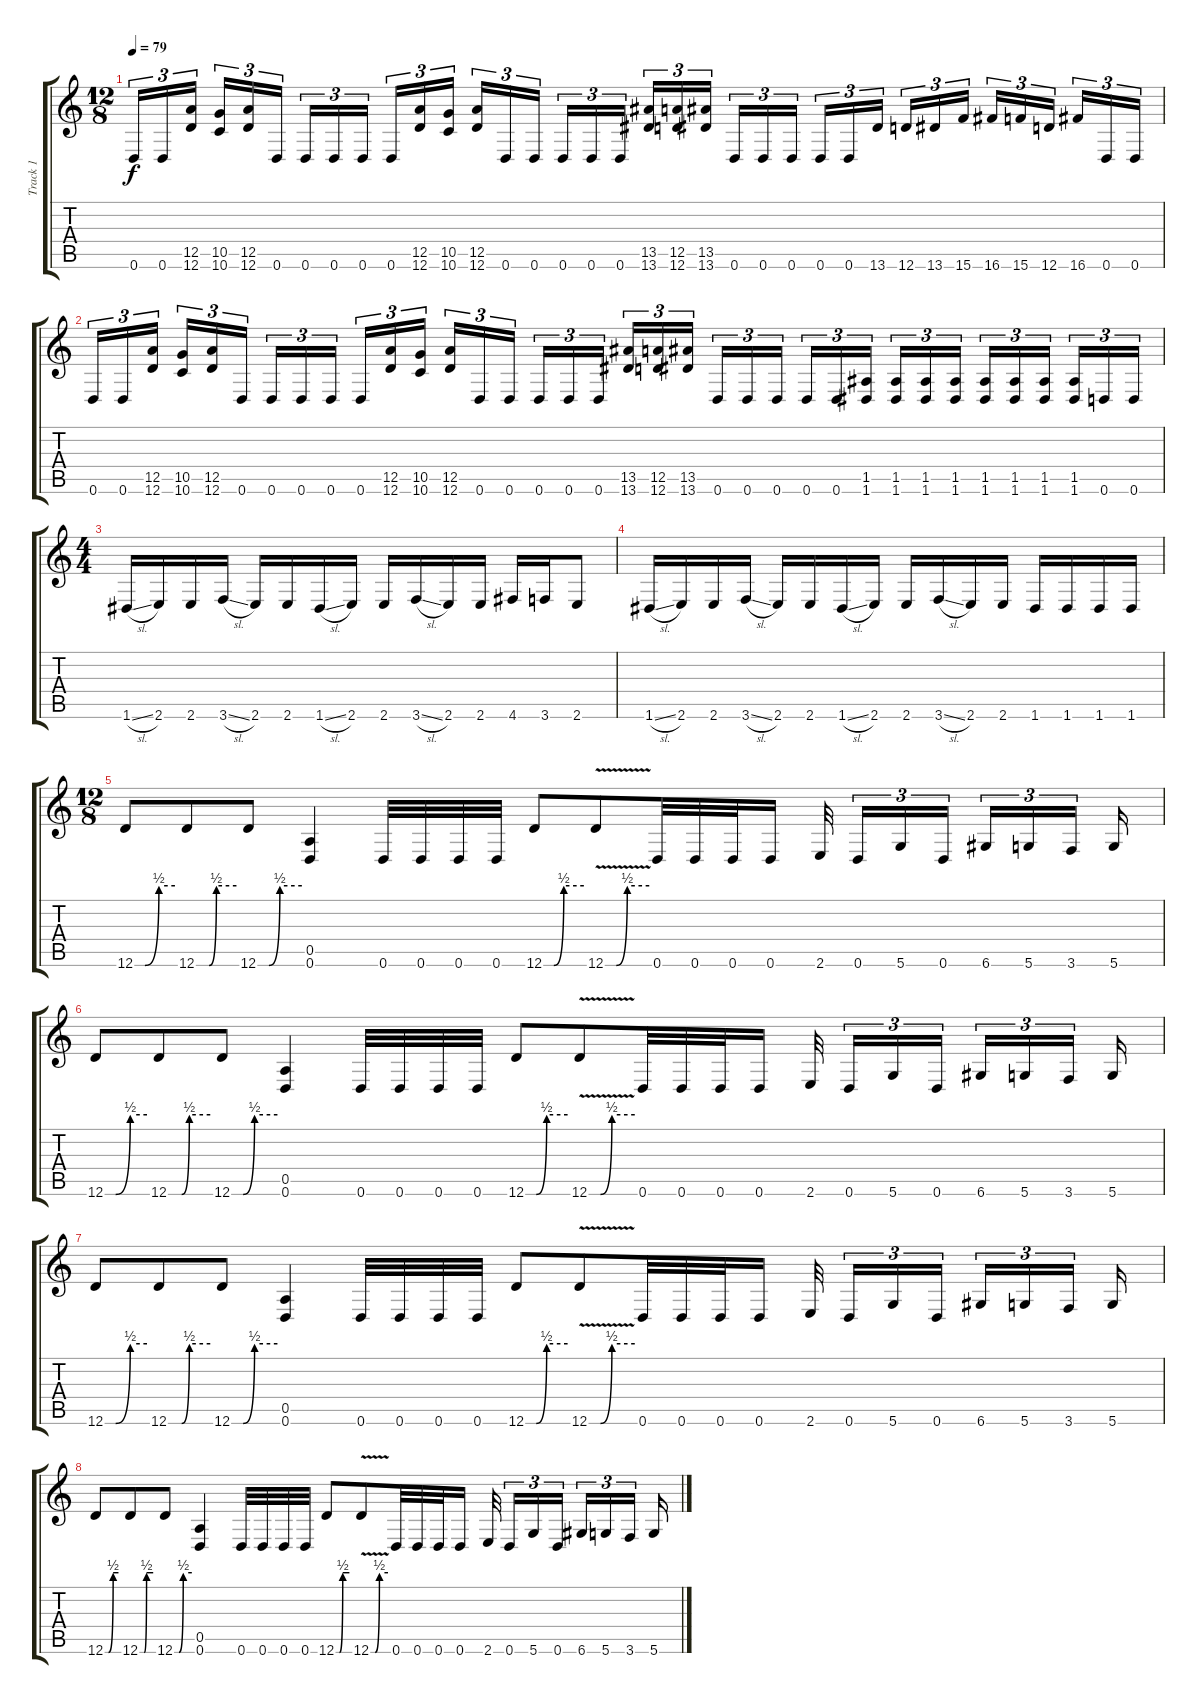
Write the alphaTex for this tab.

\track ("Track 1" "Track 1") {instrument distortionguitar}
\staff {score tabs}
\tuning (E4 B3 G3 D3 A2 D2) {hide}
\ts (12 8)
\tempo 79
\clef g2
\ks c
0.6.16{tu (3 2) dy f} 0.6.16{tu (3 2)} (12.5 12.6).16{tu (3 2) beam splitsecondary} (10.5 10.6).16{tu (3 2)} (12.5 12.6).16{tu (3 2)} 0.6.16{tu (3 2) beam splitsecondary} 0.6.16{tu (3 2)} 0.6.16{tu (3 2)} 0.6.16{tu (3 2)} 0.6.16{tu (3 2)} (12.5 12.6).16{tu (3 2)} (10.5 10.6).16{tu (3 2) beam splitsecondary} (12.5 12.6).16{tu (3 2)} 0.6.16{tu (3 2)} 0.6.16{tu (3 2) beam splitsecondary} 0.6.16{tu (3 2)} 0.6.16{tu (3 2)} 0.6.16{tu (3 2)} (13.5 13.6).16{tu (3 2)} (12.5 12.6).16{tu (3 2)} (13.5 13.6).16{tu (3 2) beam splitsecondary} 0.6.16{tu (3 2)} 0.6.16{tu (3 2)} 0.6.16{tu (3 2) beam splitsecondary} 0.6.16{tu (3 2)} 0.6.16{tu (3 2)} 13.6.16{tu (3 2)} 12.6.16{tu (3 2)} 13.6.16{tu (3 2)} 15.6.16{tu (3 2) beam splitsecondary} 16.6.16{tu (3 2)} 15.6.16{tu (3 2)} 12.6.16{tu (3 2) beam splitsecondary} 16.6.16{tu (3 2)} 0.6.16{tu (3 2)} 0.6.16{tu (3 2)} |
0.6.16{tu (3 2)} 0.6.16{tu (3 2)} (12.5 12.6).16{tu (3 2) beam splitsecondary} (10.5 10.6).16{tu (3 2)} (12.5 12.6).16{tu (3 2)} 0.6.16{tu (3 2) beam splitsecondary} 0.6.16{tu (3 2)} 0.6.16{tu (3 2)} 0.6.16{tu (3 2)} 0.6.16{tu (3 2)} (12.5 12.6).16{tu (3 2)} (10.5 10.6).16{tu (3 2) beam splitsecondary} (12.5 12.6).16{tu (3 2)} 0.6.16{tu (3 2)} 0.6.16{tu (3 2) beam splitsecondary} 0.6.16{tu (3 2)} 0.6.16{tu (3 2)} 0.6.16{tu (3 2)} (13.5 13.6).16{tu (3 2)} (12.5 12.6).16{tu (3 2)} (13.5 13.6).16{tu (3 2) beam splitsecondary} 0.6.16{tu (3 2)} 0.6.16{tu (3 2)} 0.6.16{tu (3 2) beam splitsecondary} 0.6.16{tu (3 2)} 0.6.16{tu (3 2)} (1.5 1.6).16{tu (3 2)} (1.5 1.6).16{tu (3 2)} (1.5 1.6).16{tu (3 2)} (1.5 1.6).16{tu (3 2) beam splitsecondary} (1.5 1.6).16{tu (3 2)} (1.5 1.6).16{tu (3 2)} (1.5 1.6).16{tu (3 2) beam splitsecondary} (1.5 1.6).16{tu (3 2)} 0.6.16{tu (3 2)} 0.6.16{tu (3 2)} |
\ts (4 4)
1.6{sl}.16 2.6.16 2.6.16 3.6{sl}.16 2.6.16 2.6.16 1.6{sl}.16 2.6.16 2.6.16 3.6{sl}.16 2.6.16 2.6.16 4.6.16 3.6.16 2.6.8 |
1.6{sl}.16 2.6.16 2.6.16 3.6{sl}.16 2.6.16 2.6.16 1.6{sl}.16 2.6.16 2.6.16 3.6{sl}.16 2.6.16 2.6.16 1.6.16 1.6.16 1.6.16 1.6.16 |
\ts (12 8)
12.6{be (custom 0 0 15 0 36 2 60 2)}.8 12.6{be (custom 0 0 15 0 19 0 30 2 60 2)}.8 12.6{be (custom 0 0 15 0 30 2 60 2)}.8 (0.5 0.6).4 0.6.32 0.6.32 0.6.32 0.6.32 12.6{be (custom 0 0 15 0 30 2 60 2)}.8 12.6{be (custom 0 0 15 0 30 2 60 2) v}.8 0.6.32 0.6.32 0.6.32 0.6.16 2.6.32{beam splitsecondary} 0.6.16{tu (3 2)} 5.6.16{tu (3 2)} 0.6.16{tu (3 2) beam splitsecondary} 6.6.16{tu (3 2)} 5.6.16{tu (3 2)} 3.6.16{tu (3 2) beam splitsecondary} 5.6.16 |
12.6{be (custom 0 0 15 0 36 2 60 2)}.8 12.6{be (custom 0 0 15 0 19 0 30 2 60 2)}.8 12.6{be (custom 0 0 15 0 30 2 60 2)}.8 (0.5 0.6).4 0.6.32 0.6.32 0.6.32 0.6.32 12.6{be (custom 0 0 15 0 30 2 60 2)}.8 12.6{be (custom 0 0 15 0 30 2 60 2) v}.8 0.6.32 0.6.32 0.6.32 0.6.16 2.6.32{beam splitsecondary} 0.6.16{tu (3 2)} 5.6.16{tu (3 2)} 0.6.16{tu (3 2) beam splitsecondary} 6.6.16{tu (3 2)} 5.6.16{tu (3 2)} 3.6.16{tu (3 2) beam splitsecondary} 5.6.16 |
12.6{be (custom 0 0 15 0 36 2 60 2)}.8 12.6{be (custom 0 0 15 0 19 0 30 2 60 2)}.8 12.6{be (custom 0 0 15 0 30 2 60 2)}.8 (0.5 0.6).4 0.6.32 0.6.32 0.6.32 0.6.32 12.6{be (custom 0 0 15 0 30 2 60 2)}.8 12.6{be (custom 0 0 15 0 30 2 60 2) v}.8 0.6.32 0.6.32 0.6.32 0.6.16 2.6.32{beam splitsecondary} 0.6.16{tu (3 2)} 5.6.16{tu (3 2)} 0.6.16{tu (3 2) beam splitsecondary} 6.6.16{tu (3 2)} 5.6.16{tu (3 2)} 3.6.16{tu (3 2) beam splitsecondary} 5.6.16 |
12.6{be (custom 0 0 15 0 36 2 60 2)}.8 12.6{be (custom 0 0 15 0 19 0 30 2 60 2)}.8 12.6{be (custom 0 0 15 0 30 2 60 2)}.8 (0.5 0.6).4 0.6.32 0.6.32 0.6.32 0.6.32 12.6{be (custom 0 0 15 0 30 2 60 2)}.8 12.6{be (custom 0 0 15 0 30 2 60 2) v}.8 0.6.32 0.6.32 0.6.32 0.6.16 2.6.32{beam splitsecondary} 0.6.16{tu (3 2)} 5.6.16{tu (3 2)} 0.6.16{tu (3 2) beam splitsecondary} 6.6.16{tu (3 2)} 5.6.16{tu (3 2)} 3.6.16{tu (3 2) beam splitsecondary} 5.6.16
